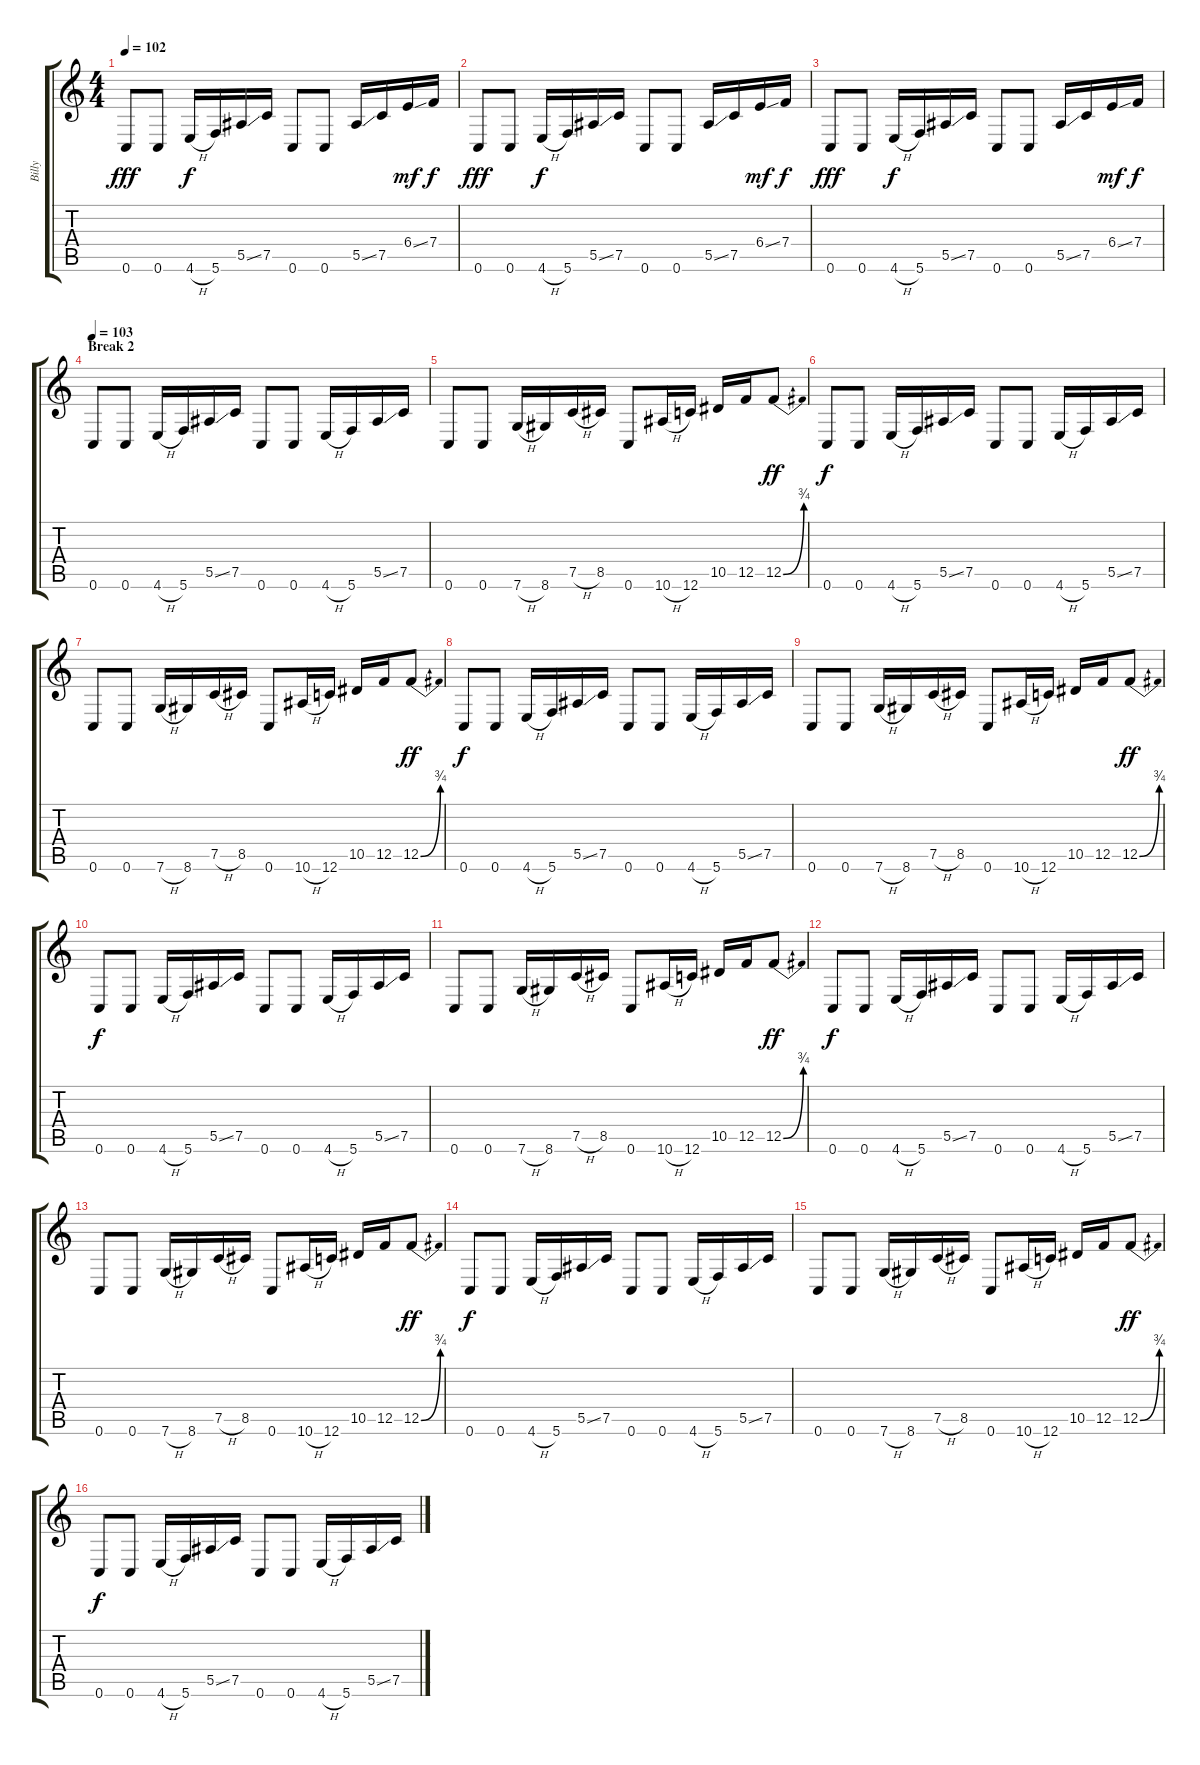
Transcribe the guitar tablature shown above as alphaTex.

\track ("Billy" "Billy") {instrument distortionguitar}
\staff {score tabs}
\tuning (C4 G3 Eb3 Bb2 F2 C2) {hide}
\ts (4 4)
\tempo 102
\clef g2
\ks c
0.6.8{dy fff} 0.6.8 4.6{h}.16{dy f} 5.6.16 5.5{ss}.16 7.5.16 0.6.8 0.6.8 5.5{ss}.16 7.5.16 6.4{ss}.16{dy mf} 7.4.16{dy f} |
0.6.8{dy fff} 0.6.8 4.6{h}.16{dy f} 5.6.16 5.5{ss}.16 7.5.16 0.6.8 0.6.8 5.5{ss}.16 7.5.16 6.4{ss}.16{dy mf} 7.4.16{dy f} |
0.6.8{dy fff} 0.6.8 4.6{h}.16{dy f} 5.6.16 5.5{ss}.16 7.5.16 0.6.8 0.6.8 5.5{ss}.16 7.5.16 6.4{ss}.16{dy mf} 7.4.16{dy f} |
\section ("" "Break 2")
\tempo 103
0.6.8 0.6.8 4.6{h}.16 5.6.16 5.5{ss}.16 7.5.16 0.6.8 0.6.8 4.6{h}.16 5.6.16 5.5{ss}.16 7.5.16 |
0.6.8 0.6.8 7.6{h}.16 8.6.16 7.5{h}.16 8.5.16 0.6.8 10.6{h}.16 12.6.16 10.5.16 12.5.16 12.5{be (bend 0 0 60 3)}.8{dy ff} |
0.6.8{dy f} 0.6.8 4.6{h}.16 5.6.16 5.5{ss}.16 7.5.16 0.6.8 0.6.8 4.6{h}.16 5.6.16 5.5{ss}.16 7.5.16 |
0.6.8 0.6.8 7.6{h}.16 8.6.16 7.5{h}.16 8.5.16 0.6.8 10.6{h}.16 12.6.16 10.5.16 12.5.16 12.5{be (bend 0 0 60 3)}.8{dy ff} |
0.6.8{dy f} 0.6.8 4.6{h}.16 5.6.16 5.5{ss}.16 7.5.16 0.6.8 0.6.8 4.6{h}.16 5.6.16 5.5{ss}.16 7.5.16 |
0.6.8 0.6.8 7.6{h}.16 8.6.16 7.5{h}.16 8.5.16 0.6.8 10.6{h}.16 12.6.16 10.5.16 12.5.16 12.5{be (bend 0 0 60 3)}.8{dy ff} |
0.6.8{dy f} 0.6.8 4.6{h}.16 5.6.16 5.5{ss}.16 7.5.16 0.6.8 0.6.8 4.6{h}.16 5.6.16 5.5{ss}.16 7.5.16 |
0.6.8 0.6.8 7.6{h}.16 8.6.16 7.5{h}.16 8.5.16 0.6.8 10.6{h}.16 12.6.16 10.5.16 12.5.16 12.5{be (bend 0 0 60 3)}.8{dy ff} |
0.6.8{dy f} 0.6.8 4.6{h}.16 5.6.16 5.5{ss}.16 7.5.16 0.6.8 0.6.8 4.6{h}.16 5.6.16 5.5{ss}.16 7.5.16 |
0.6.8 0.6.8 7.6{h}.16 8.6.16 7.5{h}.16 8.5.16 0.6.8 10.6{h}.16 12.6.16 10.5.16 12.5.16 12.5{be (bend 0 0 60 3)}.8{dy ff} |
0.6.8{dy f} 0.6.8 4.6{h}.16 5.6.16 5.5{ss}.16 7.5.16 0.6.8 0.6.8 4.6{h}.16 5.6.16 5.5{ss}.16 7.5.16 |
0.6.8 0.6.8 7.6{h}.16 8.6.16 7.5{h}.16 8.5.16 0.6.8 10.6{h}.16 12.6.16 10.5.16 12.5.16 12.5{be (bend 0 0 60 3)}.8{dy ff} |
0.6.8{dy f} 0.6.8 4.6{h}.16 5.6.16 5.5{ss}.16 7.5.16 0.6.8 0.6.8 4.6{h}.16 5.6.16 5.5{ss}.16 7.5.16
